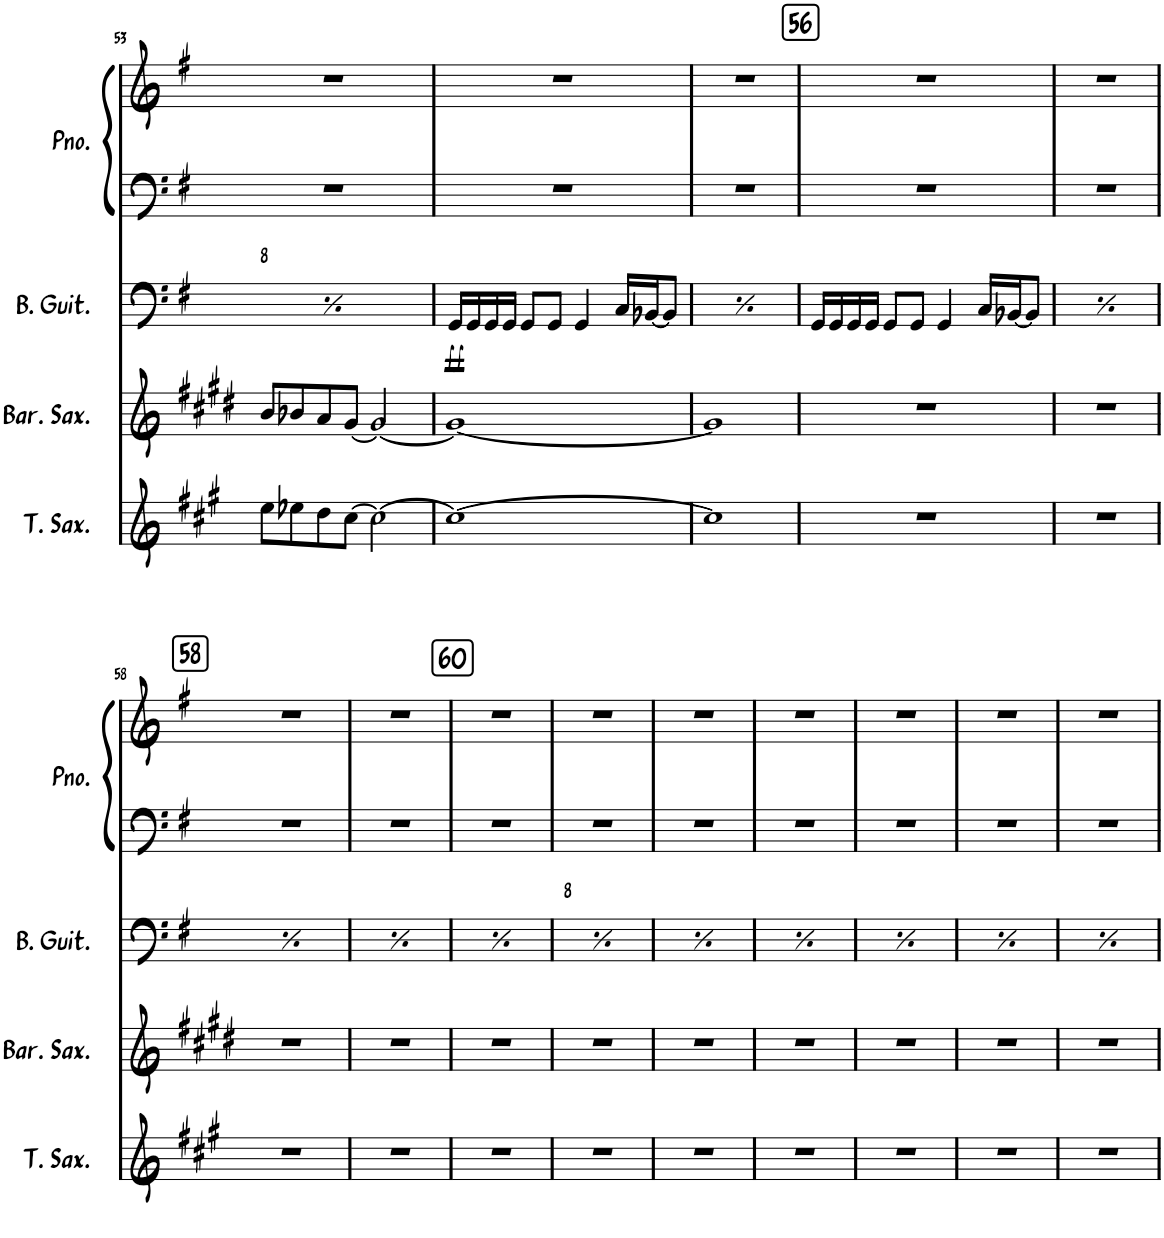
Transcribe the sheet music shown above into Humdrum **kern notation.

**kern	**kern	**kern	**dynam	**kern	**kern
*part4	*part3	*part2	*part2	*part1	*part1
*staff5	*staff4	*staff3	*staff3	*staff2	*staff1
*I"Tenor Saxophone	*I"Baritone Saxophone	*I"Bass Guitar	*	*I"Piano	*
*I'T. Sax.	*I'Bar. Sax.	*I'B. Guit.	*	*I'Pno.	*
*clefG2	*clefG2	*clefF4	*	*clefF4	*clefG2
*Trd8c14	*Trd12c21	*Trd7c12	*	*	*
*k[f#c#g#]	*k[f#c#g#d#]	*k[f#]	*	*k[f#]	*k[f#]
*M4/4	*M4/4	*M4/4	*	*M4/4	*M4/4
=52	=52	=52	=52	=52	=52
!	!	!	!LO:DY:b	!	!
16a/KL	16e/KL	16GG/KL	p	1r	1r
8a/	8e/	8GG/	.	.	.
16a/Jk	16e/Jk	16GG/Jk	.	.	.
8r	8r	16GG/KL	.	.	.
.	.	8GG/	.	.	.
16r	16r	.	.	.	.
16a/	16e/	16GG/Jk	.	.	.
8a/L	8e/L	8GG/L	.	.	.
8a/	8e/	16GG/L	.	.	.
.	.	[16GG/JJ	.	.	.
8a/	8e/	16GG/LL]	.	.	.
.	.	16GG/J	.	.	.
8a/J	8e/J	8GG/J	.	.	.
!!LO:PB:g=z
=53	=53	=53	=53	=53	=53
!	!	!	!LO:DY:b	!	!
8ee\L	8b/L	16GG/KL	p	1r	1r
.	.	8GG/	.	.	.
8ee-X\	8b-X/	.	.	.	.
.	.	16GG/Jk	.	.	.
8dd\	8a/	16GG/KL	.	.	.
.	.	8GG/	.	.	.
[8cc#\J	[8g#/J	.	.	.	.
.	.	16GG/Jk	.	.	.
2cc#\_	2g#/_	8GG/L	.	.	.
.	.	16GG/L	.	.	.
.	.	[16GG/JJ	.	.	.
.	.	16GG/LL]	.	.	.
.	.	16GG/J	.	.	.
.	.	8GG/J	.	.	.
=54	=54	=54	=54	=54	=54
!	!	!	!LO:DY:b	!	!
1cc#_	1g#_	16GG/LL	ff	1r	1r
.	.	16GG/	.	.	.
.	.	16GG/	.	.	.
.	.	16GG/JJ	.	.	.
.	.	8GG/L	.	.	.
.	.	8GG/J	.	.	.
.	.	4GG/	.	.	.
.	.	16C/LL	.	.	.
.	.	[16BB-X/J	.	.	.
.	.	8BB-/J]	.	.	.
=55	=55	=55	=55	=55	=55
!	!	!	!LO:DY:b	!	!
1cc#]	1g#]	16GG/LL	ff	1r	1r
.	.	16GG/	.	.	.
.	.	16GG/	.	.	.
.	.	16GG/JJ	.	.	.
.	.	8GG/L	.	.	.
.	.	8GG/J	.	.	.
.	.	4GG/	.	.	.
.	.	16C/LL	.	.	.
.	.	[16BB-X/J	.	.	.
.	.	8BB-/J]	.	.	.
!!LO:REH:place=s1:a:B:cj:fs=14:t=56
=56	=56	=56	=56	=56	=56
1r	1r	16GG/LL	.	1r	1r
.	.	16GG/	.	.	.
.	.	16GG/	.	.	.
.	.	16GG/JJ	.	.	.
.	.	8GG/L	.	.	.
.	.	8GG/J	.	.	.
.	.	4GG/	.	.	.
.	.	16C/LL	.	.	.
.	.	[16BB-X/J	.	.	.
.	.	8BB-/J]	.	.	.
=57	=57	=57	=57	=57	=57
1r	1r	16GG/LL	.	1r	1r
.	.	16GG/	.	.	.
.	.	16GG/	.	.	.
.	.	16GG/JJ	.	.	.
.	.	8GG/L	.	.	.
.	.	8GG/J	.	.	.
.	.	4GG/	.	.	.
.	.	16C/LL	.	.	.
.	.	[16BB-X/J	.	.	.
.	.	8BB-/J]	.	.	.
!!LO:LB:g=z
!!LO:REH:place=s1:a:B:cj:fs=14:t=58
=58	=58	=58	=58	=58	=58
1r	1r	16GG/LL	.	1r	1r
.	.	16GG/	.	.	.
.	.	16GG/	.	.	.
.	.	16GG/JJ	.	.	.
.	.	8GG/L	.	.	.
.	.	8GG/J	.	.	.
.	.	4GG/	.	.	.
.	.	16C/LL	.	.	.
.	.	[16BB-X/J	.	.	.
.	.	8BB-/J]	.	.	.
=59	=59	=59	=59	=59	=59
1r	1r	16GG/LL	.	1r	1r
.	.	16GG/	.	.	.
.	.	16GG/	.	.	.
.	.	16GG/JJ	.	.	.
.	.	8GG/L	.	.	.
.	.	8GG/J	.	.	.
.	.	4GG/	.	.	.
.	.	16C/LL	.	.	.
.	.	[16BB-X/J	.	.	.
.	.	8BB-/J]	.	.	.
!!LO:REH:place=s1:a:B:cj:fs=14:t=60
=60	=60	=60	=60	=60	=60
1r	1r	16GG/LL	.	1r	1r
.	.	16GG/	.	.	.
.	.	16GG/	.	.	.
.	.	16GG/JJ	.	.	.
.	.	8GG/L	.	.	.
.	.	8GG/J	.	.	.
.	.	4GG/	.	.	.
.	.	16C/LL	.	.	.
.	.	[16BB-X/J	.	.	.
.	.	8BB-/J]	.	.	.
=61	=61	=61	=61	=61	=61
1r	1r	16GG/LL	.	1r	1r
.	.	16GG/	.	.	.
.	.	16GG/	.	.	.
.	.	16GG/JJ	.	.	.
.	.	8GG/L	.	.	.
.	.	8GG/J	.	.	.
.	.	4GG/	.	.	.
.	.	16C/LL	.	.	.
.	.	[16BB-X/J	.	.	.
.	.	8BB-/J]	.	.	.
=62	=62	=62	=62	=62	=62
1r	1r	16GG/LL	.	1r	1r
.	.	16GG/	.	.	.
.	.	16GG/	.	.	.
.	.	16GG/JJ	.	.	.
.	.	8GG/L	.	.	.
.	.	8GG/J	.	.	.
.	.	4GG/	.	.	.
.	.	16C/LL	.	.	.
.	.	[16BB-X/J	.	.	.
.	.	8BB-/J]	.	.	.
=63	=63	=63	=63	=63	=63
1r	1r	16GG/LL	.	1r	1r
.	.	16GG/	.	.	.
.	.	16GG/	.	.	.
.	.	16GG/JJ	.	.	.
.	.	8GG/L	.	.	.
.	.	8GG/J	.	.	.
.	.	4GG/	.	.	.
.	.	16C/LL	.	.	.
.	.	[16BB-X/J	.	.	.
.	.	8BB-/J]	.	.	.
=64	=64	=64	=64	=64	=64
1r	1r	16GG/LL	.	1r	1r
.	.	16GG/	.	.	.
.	.	16GG/	.	.	.
.	.	16GG/JJ	.	.	.
.	.	8GG/L	.	.	.
.	.	8GG/J	.	.	.
.	.	4GG/	.	.	.
.	.	16C/LL	.	.	.
.	.	[16BB-X/J	.	.	.
.	.	8BB-/J]	.	.	.
=65	=65	=65	=65	=65	=65
1r	1r	16GG/LL	.	1r	1r
.	.	16GG/	.	.	.
.	.	16GG/	.	.	.
.	.	16GG/JJ	.	.	.
.	.	8GG/L	.	.	.
.	.	8GG/J	.	.	.
.	.	4GG/	.	.	.
.	.	16C/LL	.	.	.
.	.	[16BB-X/J	.	.	.
.	.	8BB-/J]	.	.	.
=	=	=	=	=	=
*-	*-	*-	*-	*-	*-
